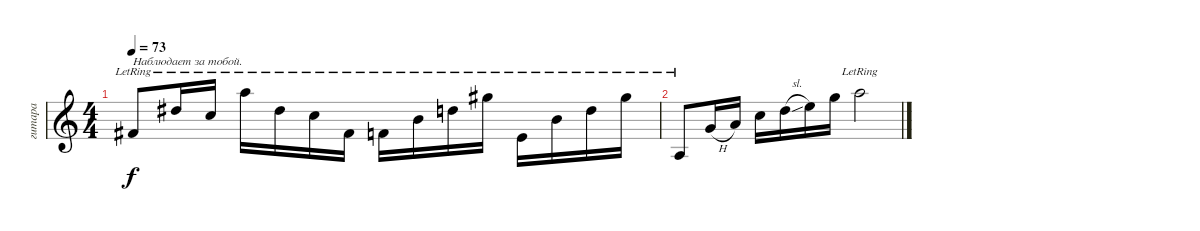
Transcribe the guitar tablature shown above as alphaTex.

\track ("гитара" "гитара") {instrument acousticguitarsteel}
\staff {score}
\tuning (E4 B3 G3 D3 A2 E2) {hide}
\ts (4 4)
\tempo 73
\clef g2
\ks c
4.4{lr}.8{txt "Наблюдает за тобой." dy f} 4.2{lr}.16 5.3{lr}.16 5.1{lr}.16 4.2{lr}.16 5.3{lr}.16 4.4{lr}.16 3.4{lr}.16 4.3{lr}.16 3.2{lr}.16 4.1{lr}.16 2.4{lr}.16 4.3{lr}.16 3.2{lr}.16 4.1{lr}.16 |
0.5{lr}.8 0.3{h}.16 2.3.16 1.2.16 3.2{sl}.16 5.2.16 3.1.16 5.1{lr}.2
